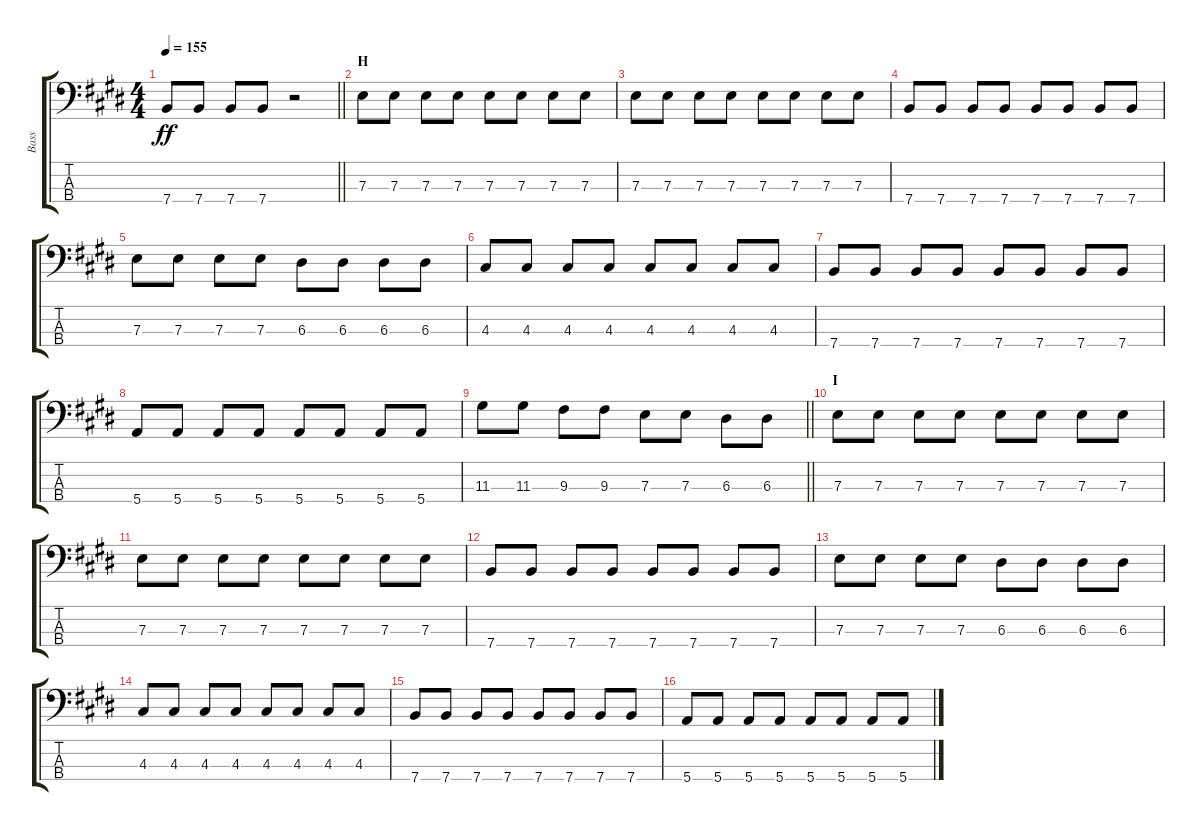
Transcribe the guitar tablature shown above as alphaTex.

\track ("Bass" "Bass") {instrument electricbasspick}
\staff {score tabs}
\tuning (G2 D2 A1 E1) {hide}
\ts (4 4)
\tempo 155
\clef f4
\barLineRight lightlight
\ks e
7.4.8{dy ff} 7.4.8 7.4.8 7.4.8 r.2 |
\section ("" "H")
7.3.8 7.3.8 7.3.8 7.3.8 7.3.8 7.3.8 7.3.8 7.3.8 |
7.3.8 7.3.8 7.3.8 7.3.8 7.3.8 7.3.8 7.3.8 7.3.8 |
7.4.8 7.4.8 7.4.8 7.4.8 7.4.8 7.4.8 7.4.8 7.4.8 |
7.3.8 7.3.8 7.3.8 7.3.8 6.3.8 6.3.8 6.3.8 6.3.8 |
4.3.8 4.3.8 4.3.8 4.3.8 4.3.8 4.3.8 4.3.8 4.3.8 |
7.4.8 7.4.8 7.4.8 7.4.8 7.4.8 7.4.8 7.4.8 7.4.8 |
5.4.8 5.4.8 5.4.8 5.4.8 5.4.8 5.4.8 5.4.8 5.4.8 |
\barLineRight lightlight
11.3.8 11.3.8 9.3.8 9.3.8 7.3.8 7.3.8 6.3.8 6.3.8 |
\section ("" "I")
7.3.8 7.3.8 7.3.8 7.3.8 7.3.8 7.3.8 7.3.8 7.3.8 |
7.3.8 7.3.8 7.3.8 7.3.8 7.3.8 7.3.8 7.3.8 7.3.8 |
7.4.8 7.4.8 7.4.8 7.4.8 7.4.8 7.4.8 7.4.8 7.4.8 |
7.3.8 7.3.8 7.3.8 7.3.8 6.3.8 6.3.8 6.3.8 6.3.8 |
4.3.8 4.3.8 4.3.8 4.3.8 4.3.8 4.3.8 4.3.8 4.3.8 |
7.4.8 7.4.8 7.4.8 7.4.8 7.4.8 7.4.8 7.4.8 7.4.8 |
5.4.8 5.4.8 5.4.8 5.4.8 5.4.8 5.4.8 5.4.8 5.4.8
